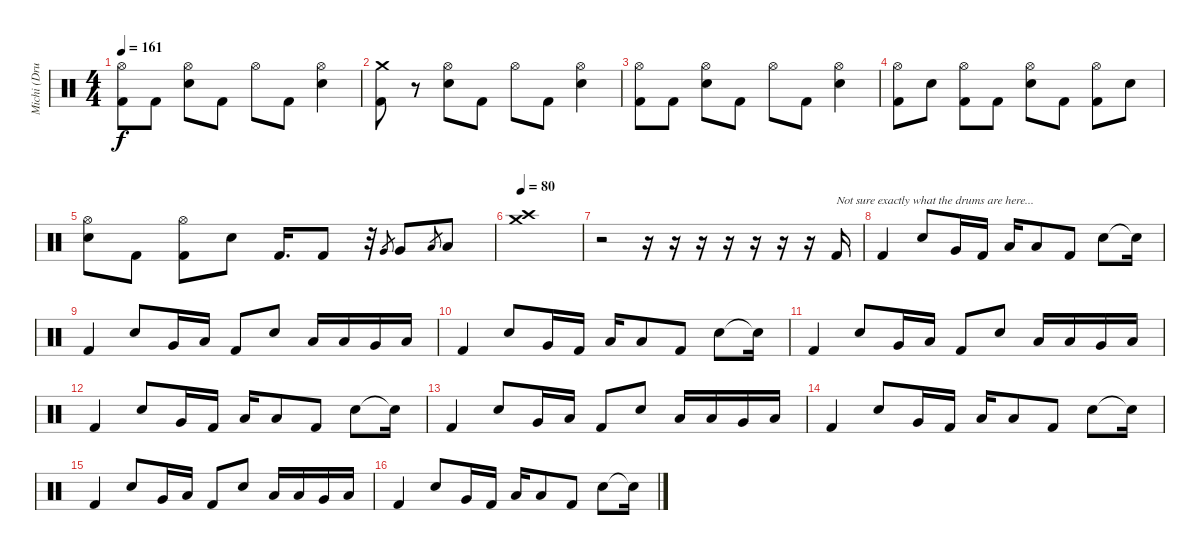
\track ("Michi (Drums)" "Michi (Dru") {instrument percussion}
\staff {score}
\articulation defaults
\ts (4 4)
\tempo 161
\clef neutral
\ks c
("Hi-Hat (open)" "Kick (hit) 2").8{dy f} "Kick (hit) 2".8 ("Hi-Hat (open)" "Electric Snare (hit)").8 "Kick (hit) 2".8 "Hi-Hat (open)".8 "Kick (hit) 2".8 ("Hi-Hat (open)" "Electric Snare (hit)").4 |
("Crash medium (hit)" "Kick (hit) 2").8 r.8 ("Hi-Hat (open)" "Electric Snare (hit)").8 "Kick (hit) 2".8 "Hi-Hat (open)".8 "Kick (hit) 2".8 ("Hi-Hat (open)" "Electric Snare (hit)").4 |
("Hi-Hat (open)" "Kick (hit) 2").8 "Kick (hit) 2".8 ("Hi-Hat (open)" "Electric Snare (hit)").8 "Kick (hit) 2".8 "Hi-Hat (open)".8 "Kick (hit) 2".8 ("Hi-Hat (open)" "Electric Snare (hit)").4 |
("Hi-Hat (open)" "Kick (hit) 2").8 "Electric Snare (hit)".8 ("Hi-Hat (open)" "Kick (hit) 2").8 "Kick (hit) 2".8 ("Hi-Hat (open)" "Electric Snare (hit)").8 "Kick (hit) 2".8 ("Hi-Hat (open)" "Kick (hit) 2").8 "Electric Snare (hit)".8 |
("Hi-Hat (open)" "Electric Snare (hit)").8 "Kick (hit) 2".8 ("Hi-Hat (open)" "Kick (hit) 2").8 "Electric Snare (hit)".8 "Kick (hit) 2".16{d} "Kick (hit) 2".8 r.32 "Very Low Tom (hit)".8{gr} "Very Low Tom (hit)".8 "Low Floor Tom (hit)".8{gr} "Low Floor Tom (hit)".8 |
\tempo 80
("Crash medium (hit)" "Crash high (hit)").1 |
r.2 r.16 r.16 r.16 r.16 r.16 r.16 r.16 "Kick (hit) 2".16{txt "Not sure exactly what the drums are here..."} |
"Kick (hit) 2".4 "Snare (hit) 2".8 "Very Low Tom (hit)".16 "Kick (hit) 2".16 "Low Floor Tom (hit)".16 "Low Floor Tom (hit)".8 "Kick (hit) 2".8 "Snare (hit) 2".8 "Snare (hit) 2"{t}.16 |
"Kick (hit) 2".4 "Snare (hit) 2".8 "Very Low Tom (hit)".16 "Low Floor Tom (hit)".16 "Kick (hit) 2".8 "Snare (hit) 2".8 "Low Tom (hit)".16 "Low Tom (hit)".16 "Very Low Tom (hit)".16 "Low Floor Tom (hit)".16 |
"Kick (hit) 2".4 "Snare (hit) 2".8 "Very Low Tom (hit)".16 "Kick (hit) 2".16 "Low Floor Tom (hit)".16 "Low Floor Tom (hit)".8 "Kick (hit) 2".8 "Snare (hit) 2".8 "Snare (hit) 2"{t}.16 |
"Kick (hit) 2".4 "Snare (hit) 2".8 "Very Low Tom (hit)".16 "Low Floor Tom (hit)".16 "Kick (hit) 2".8 "Snare (hit) 2".8 "Low Tom (hit)".16 "Low Tom (hit)".16 "Very Low Tom (hit)".16 "Low Floor Tom (hit)".16 |
"Kick (hit) 2".4 "Snare (hit) 2".8 "Very Low Tom (hit)".16 "Kick (hit) 2".16 "Low Floor Tom (hit)".16 "Low Floor Tom (hit)".8 "Kick (hit) 2".8 "Snare (hit) 2".8 "Snare (hit) 2"{t}.16 |
"Kick (hit) 2".4 "Snare (hit) 2".8 "Very Low Tom (hit)".16 "Low Floor Tom (hit)".16 "Kick (hit) 2".8 "Snare (hit) 2".8 "Low Tom (hit)".16 "Low Tom (hit)".16 "Very Low Tom (hit)".16 "Low Floor Tom (hit)".16 |
"Kick (hit) 2".4 "Snare (hit) 2".8 "Very Low Tom (hit)".16 "Kick (hit) 2".16 "Low Floor Tom (hit)".16 "Low Floor Tom (hit)".8 "Kick (hit) 2".8 "Snare (hit) 2".8 "Snare (hit) 2"{t}.16 |
"Kick (hit) 2".4 "Snare (hit) 2".8 "Very Low Tom (hit)".16 "Low Floor Tom (hit)".16 "Kick (hit) 2".8 "Snare (hit) 2".8 "Low Tom (hit)".16 "Low Tom (hit)".16 "Very Low Tom (hit)".16 "Low Floor Tom (hit)".16 |
"Kick (hit) 2".4 "Snare (hit) 2".8 "Very Low Tom (hit)".16 "Kick (hit) 2".16 "Low Floor Tom (hit)".16 "Low Floor Tom (hit)".8 "Kick (hit) 2".8 "Snare (hit) 2".8 "Snare (hit) 2"{t}.16
